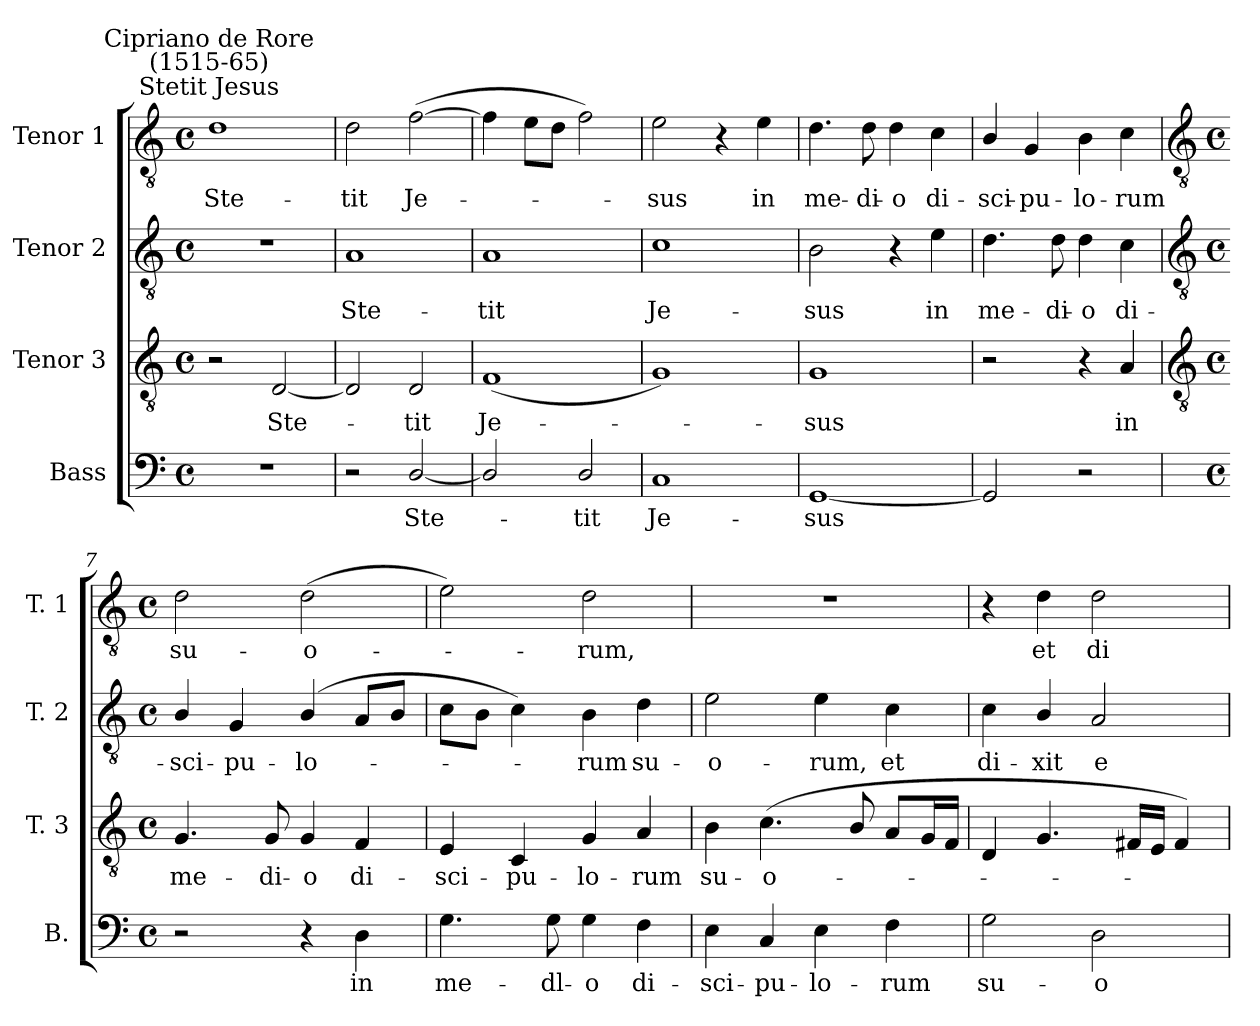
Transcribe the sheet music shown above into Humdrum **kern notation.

**kern	**text	**kern	**text	**kern	**text	**kern	**text
*part4	*part4	*part3	*part3	*part2	*part2	*part1	*part1
*staff4	*staff4	*staff3	*staff3	*staff2	*staff2	*staff1	*staff1
*I"Bass	*	*I"Tenor 3	*	*I"Tenor 2	*	*I"Tenor 1	*
*I'B.	*	*I'T. 3	*	*I'T. 2	*	*I'T. 1	*
*clefF4	*	*clefGv2	*	*clefGv2	*	*clefGv2	*
*k[]	*	*k[]	*	*k[]	*	*k[]	*
*C:	*	*C:	*	*C:	*	*C:	*
*M4/4	*	*M4/4	*	*M4/4	*	*M4/4	*
*met(c)	*	*met(c)	*	*met(c)	*	*met(c)	*
=1	=1	=1	=1	=1	=1	=1	=1
!	!	!	!	!	!	!LO:TX:a:cj:t=Stetit Jesus	!
!	!	!	!	!	!	!LO:TX:a:cj:t=Cipriano de Rore\n(1515-65)	!
!	!	!	!	!	!	!	!LO:LY:b
1r	.	2r	.	1r	.	1d	Ste-
!	!	!	!LO:LY:b	!	!	!	!
.	.	[2D	Ste-	.	.	.	.
=2	=2	=2	=2	=2	=2	=2	=2
!	!	!	!	!	!LO:LY:b	!	!LO:LY:b
2r	.	2D]	.	1A	Ste-	2d	-tit
!	!LO:LY:b	!	!LO:LY:b	!	!	!	!LO:LY:b
[2D/	Ste-	2D	tit	.	.	(>[2f	Je-
=3	=3	=3	=3	=3	=3	=3	=3
!	!	!	!LO:LY:b	!	!LO:LY:b	!	!
2D/]	.	(<1F	Je-	1A	-tit	4f]	.
.	.	.	.	.	.	8eL	.
.	.	.	.	.	.	8dJ	.
!	!LO:LY:b	!	!	!	!	!	!
2D/	tit	.	.	.	.	2f)	.
=4	=4	=4	=4	=4	=4	=4	=4
!	!LO:LY:b	!	!	!	!LO:LY:b	!	!LO:LY:b
1C	Je-	1G)	.	1c	Je-	2e	sus
.	.	.	.	.	.	4r	.
!	!	!	!	!	!	!	!LO:LY:b
.	.	.	.	.	.	4e	in
=5	=5	=5	=5	=5	=5	=5	=5
!	!LO:LY:b	!	!LO:LY:b	!	!LO:LY:b	!	!LO:LY:b
[1GG	-sus	1G	sus	2B	-sus	4.d	me-
!	!	!	!	!	!	!	!LO:LY:b
.	.	.	.	.	.	8d	-di-
!	!	!	!	!	!	!	!LO:LY:b
.	.	.	.	4r	.	4d	-o
!	!	!	!	!	!LO:LY:b	!	!LO:LY:b
.	.	.	.	4e	in	4c	di-
=6	=6	=6	=6	=6	=6	=6	=6
!	!	!	!	!	!LO:LY:b	!	!LO:LY:b
2GG]	.	2r	.	4.d	me-	4B/	-sci-
!	!	!	!	!	!	!	!LO:LY:b
.	.	.	.	.	.	4G	-pu-
!	!	!	!	!	!LO:LY:b	!	!
.	.	.	.	8d	-di-	.	.
!	!	!	!	!	!LO:LY:b	!	!LO:LY:b
2r	.	4r	.	4d	-o	4B	-lo-
!	!	!	!LO:LY:b	!	!LO:LY:b	!	!LO:LY:b
.	.	4A	in	4c	di-	4c	-rum
!!LO:LB:g=z
=7	=7	=7	=7	=7	=7	=7	=7
*	*	*clefGv2	*	*clefGv2	*	*clefGv2	*
*M4/4	*	*M4/4	*	*M4/4	*	*M4/4	*
*met(c)	*	*met(c)	*	*met(c)	*	*met(c)	*
!	!	!	!LO:LY:b	!	!LO:LY:b	!	!LO:LY:b
2r	.	4.G	me-	4B/	-sci-	2d	su-
!	!	!	!	!	!LO:LY:b	!	!
.	.	.	.	4G	-pu-	.	.
!	!	!	!LO:LY:b	!	!	!	!
.	.	8G	-di-	.	.	.	.
!	!	!	!LO:LY:b	!	!LO:LY:b	!	!LO:LY:b
4r	.	4G	-o	(>4B/	-lo-	(>2d	-o-
!	!LO:LY:b	!	!LO:LY:b	!	!	!	!
4D	in	4F	di-	8AL	.	.	.
.	.	.	.	8BJ	.	.	.
=8	=8	=8	=8	=8	=8	=8	=8
!	!LO:LY:b	!	!LO:LY:b	!	!	!	!
4.G	me-	4E	-sci-	8cL	.	2e)	.
.	.	.	.	8BJ	.	.	.
!	!	!	!LO:LY:b	!	!	!	!
.	.	4C	-pu-	4c)	.	.	.
!	!LO:LY:b	!	!	!	!	!	!
8G	-dl-	.	.	.	.	.	.
!	!LO:LY:b	!	!LO:LY:b	!	!LO:LY:b	!	!LO:LY:b
4G	-o	4G	-lo-	4B	rum	2d	rum,
!	!LO:LY:b	!	!LO:LY:b	!	!LO:LY:b	!	!
4F	di-	4A	-rum	4d	su-	.	.
=9	=9	=9	=9	=9	=9	=9	=9
!	!LO:LY:b	!	!LO:LY:b	!	!LO:LY:b	!	!
4E	-sci-	4B	su-	2e	-o-	1r	.
!	!LO:LY:b	!	!LO:LY:b	!	!	!	!
4C	-pu-	(<4.c	-o-	.	.	.	.
!	!LO:LY:b	!	!	!	!LO:LY:b	!	!
4E	-lo-	.	.	4e	-rum,	.	.
.	.	8B/	.	.	.	.	.
!	!LO:LY:b	!	!	!	!LO:LY:b	!	!
4F	-rum	8AL	.	4c	et	.	.
.	.	16GL	.	.	.	.	.
.	.	16FJJ	.	.	.	.	.
=10	=10	=10	=10	=10	=10	=10	=10
!	!LO:LY:b	!	!	!	!LO:LY:b	!	!
2G	su-	4D	.	4c	di-	4r	.
!	!	!	!	!	!LO:LY:b	!	!LO:LY:b
.	.	4.G	.	4B/	-xit	4d	et
!	!LO:LY:b	!	!	!	!LO:LY:b	!	!LO:LY:b
2D	-o-	.	.	2A	e-	2d	di-
.	.	16F#XLL	.	.	.	.	.
.	.	16EJJ	.	.	.	.	.
.	.	4F#)	.	.	.	.	.
=	=	=	=	=	=	=	=
*-	*-	*-	*-	*-	*-	*-	*-
